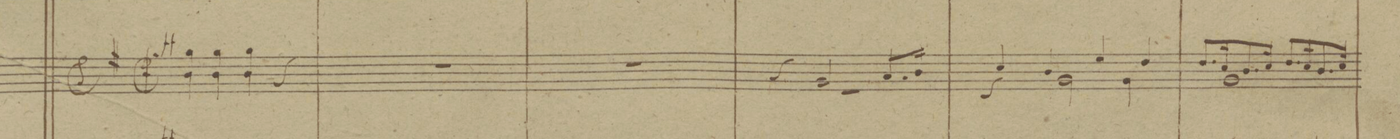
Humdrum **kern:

**kern	**dynam
*I"Clarinetti in B.	*
*clefG2	*
*k[b-]	*
*met(c|)	*
*M2/2	*
4ff 4a\	ff
4ff 4a\	.
4ff 4a\	.
4r	.
=2	=2
1r	.
=3	=3
1r	.
=4	=4
*^	*
4r	1re	.
2f/	.	.
8.g/L	.	.
16a/Jk	.	.
=5	=5	=5
4b-/	4r	.
*	*2\right	*
4a/	2f\	.
4dd/	.	.
4cc/	4f\	.
=6	=6	=6
8.cc/L	1f	.
16b-/K	.	.
8.a/	.	.
16b-/Jk	.	.
8.cc/L	.	.
16b-/K	.	.
8.a/	.	.
16b-/Jk	.	.
=7	=7	=7
*-	*-	*-
